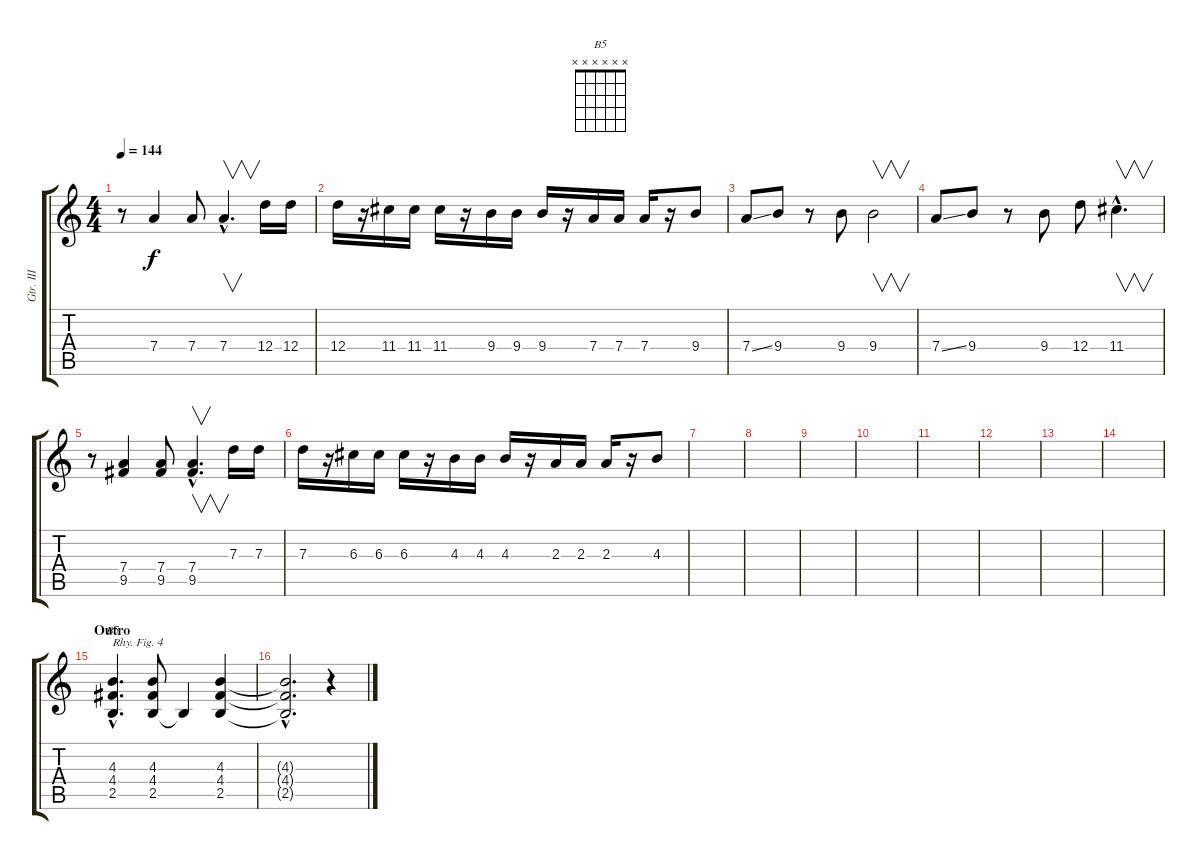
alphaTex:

\track ("Gtr. III" "Gtr. III") {instrument overdrivenguitar}
\staff {score tabs}
\tuning (E4 B3 G3 D3 A2 E2) {hide}
\chord ("B5" x x x x x x) {firstfret 0}
\ts (4 4)
\tempo 144
\clef g2
\ks c
r.8{dy f} 7.4.4 7.4.8 7.4{hac}.4{v d} 12.4.16 12.4.16 |
12.4.16 r.16 11.4.16 11.4.16 11.4.16 r.16 9.4.16 9.4.16 9.4.16 r.16 7.4.16 7.4.16 7.4.16 r.16 9.4.8 |
7.4{ss}.8 9.4.8 r.8 9.4.8 9.4.2{v} |
7.4{ss}.8 9.4.8 r.8 9.4.8 12.4.8 11.4{hac}.4{v d} |
r.8 (7.4 9.5).4 (7.4 9.5).8 (7.4{hac} 9.5{hac}).4{v d} 7.3.16 7.3.16 |
7.3.16 r.16 6.3.16 6.3.16 6.3.16 r.16 4.3.16 4.3.16 4.3.16 r.16 2.3.16 2.3.16 2.3.16 r.16 4.3.8 |
|
|
|
|
|
|
|
|
\section ("" "Outro")
(4.3{hac} 4.4{hac} 2.5{hac}).4{d ch "B5" txt "Rhy. Fig. 4"} (4.3 4.4 2.5).8 2.5{t}.4 (4.3 4.4 2.5).4 |
(4.3{hac t} 4.4{hac t} 2.5{hac t}).2{d} r.4
